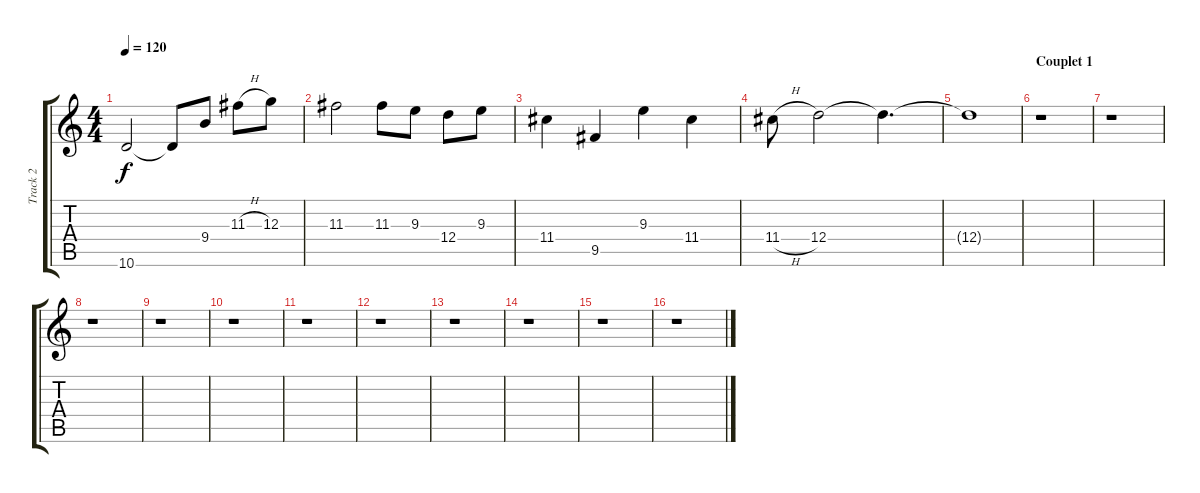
\track ("Track 2" "Track 2") {instrument distortionguitar}
\staff {score tabs}
\tuning (E4 B3 G3 D3 A2 E2) {hide}
\ts (4 4)
\tempo 120
\clef g2
\ks c
10.6{t}.2{dy f} 10.6{t}.8 9.4.8 11.3{h}.8 12.3.8 |
11.3.2 11.3.8 9.3.8 12.4.8 9.3.8 |
11.4.4 9.5.4 9.3.4 11.4.4 |
11.4{h}.8 12.4.2 12.4{t}.4{d} |
12.4{t}.1 |
\section ("" "Couplet 1")
r.1 |
r.1 |
r.1 |
r.1 |
r.1 |
r.1 |
r.1 |
r.1 |
r.1 |
r.1 |
r.1
